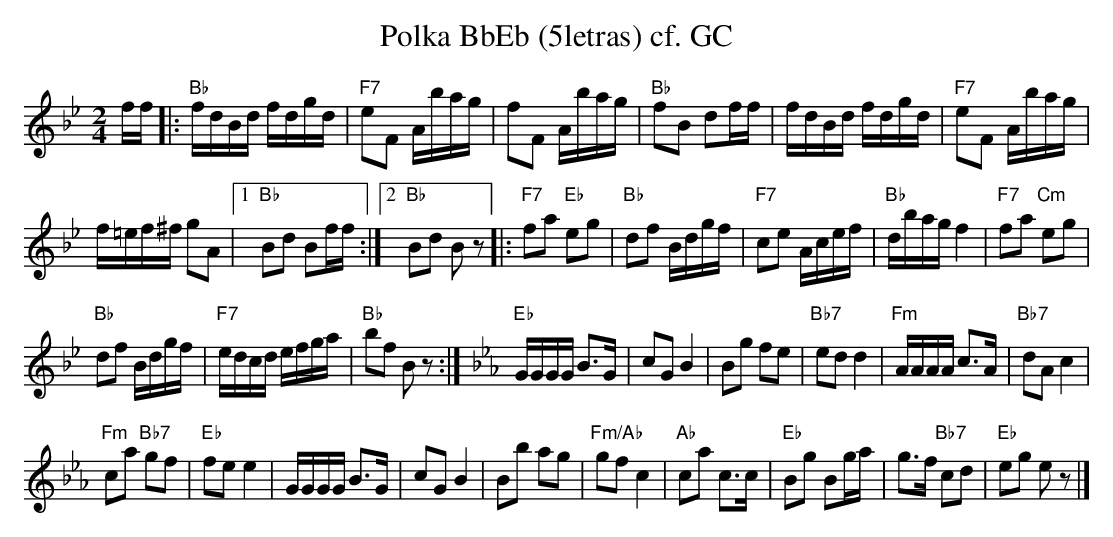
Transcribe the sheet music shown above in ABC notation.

X:1
T:Polka BbEb (5letras) cf. GC
M:2/4
L:1/16
K:Bbmaj%%MIDI gchordon
ff |: "Bb"fdBd fdgd | "F7"e2F2 Abag | f2F2 Abag | "Bb"f2B2 d2ff | fdBd fdgd | "F7"e2F2 Abag |
f=ef^f g2A2 |1 "Bb"B2d2 B2ff :|2 "Bb"B2d2 B2z2 |: "F7"f2a2 "Eb"e2g2 | "Bb"d2f2 Bdgf | "F7"c2e2 Acef | "Bb"dbag f4 | \
"F7"f2a2 "Cm"e2g2 |
"Bb"d2f2 Bdgf | "F7"edcd efga | "Bb"b2f2 B2z2 :| [K:Ebmaj] "Eb"GGGG B3G | c2G2B4 | B2g2 f2e2 | \
"Bb7"e2d2d4 | "Fm"AAAA c3A | "Bb7"d2A2c4 |
"Fm"c2a2 "Bb7"g2f2 | "Eb"f2e2e4 | GGGG B3G | c2G2 B4 | \
B2b2 a2g2 | "Fm/Ab"g2f2c4 | "Ab"c2a2 c3c | "Eb"B2g2 B2ga | g3f "Bb7"c2d2 | "Eb"e2g2 e2z2 |]
